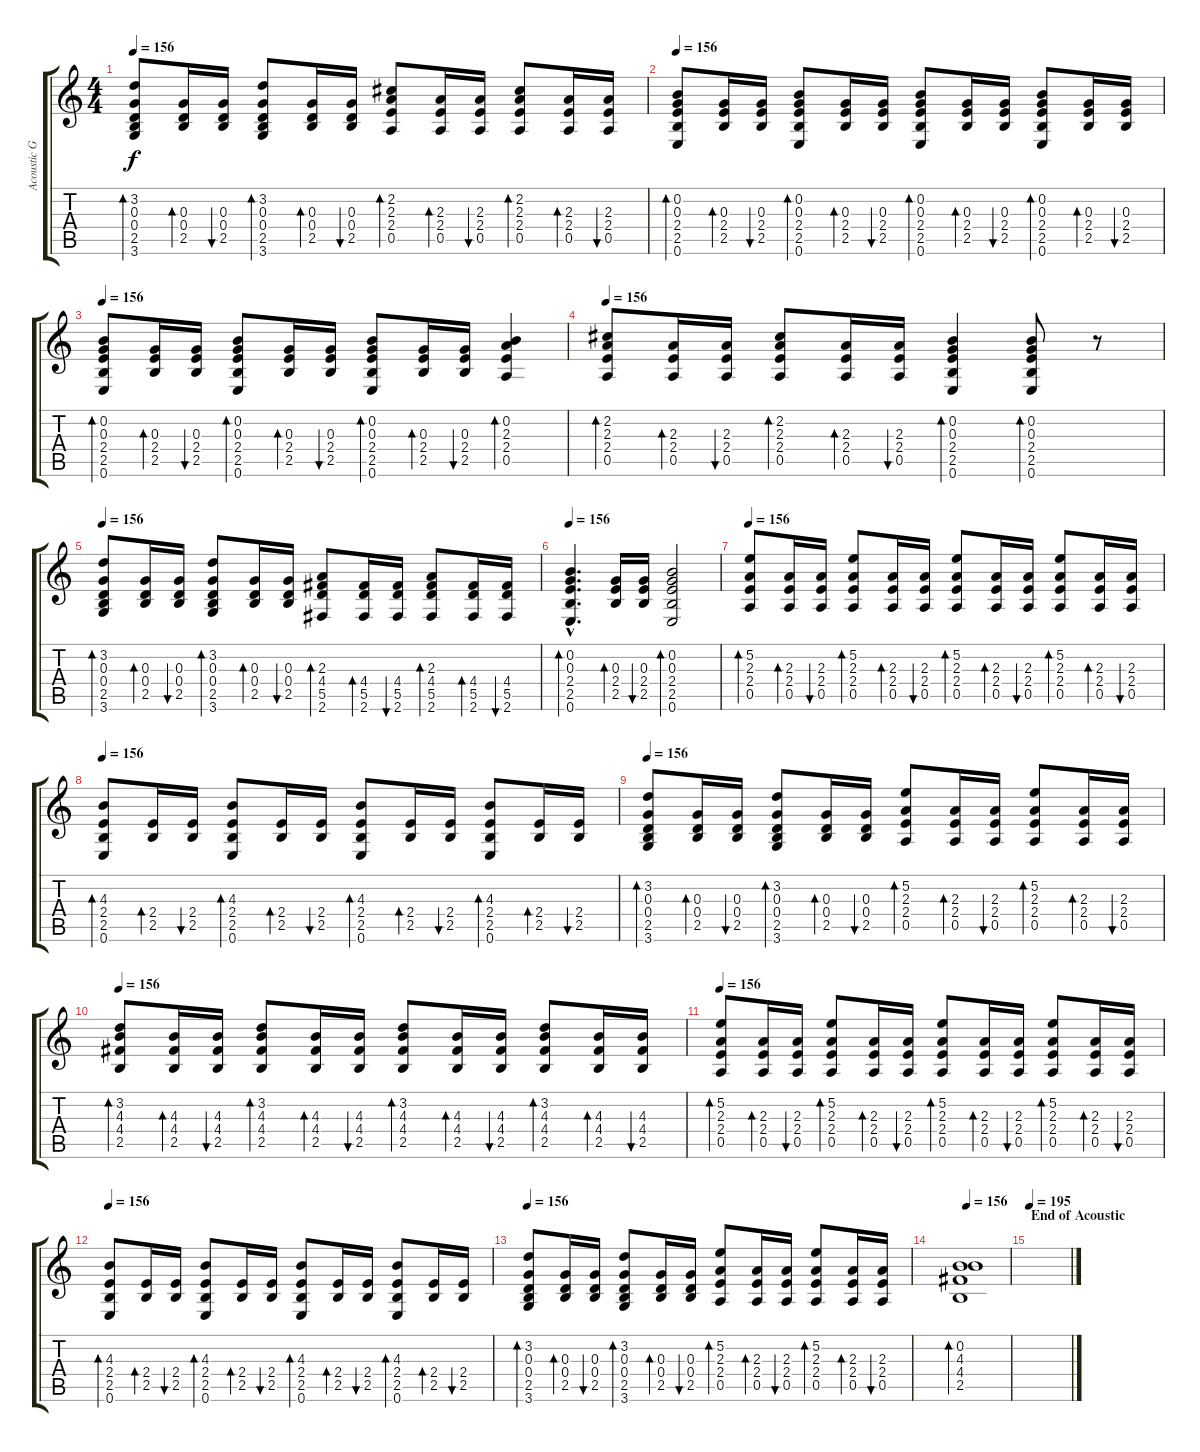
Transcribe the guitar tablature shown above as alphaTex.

\track ("Acoustic Guitar 1" "Acoustic G") {instrument acousticguitarsteel}
\staff {score tabs}
\tuning (E4 B3 G3 D3 A2 E2) {hide}
\ts (4 4)
\tempo 156
\clef g2
\ks c
(3.2 0.3 0.4 2.5 3.6).8{bd 120 dy f} (0.3 0.4 2.5).16{bd 120} (0.3 0.4 2.5).16{bu 120} (3.2 0.3 0.4 2.5 3.6).8{bd 120} (0.3 0.4 2.5).16{bd 120} (0.3 0.4 2.5).16{bu 120} (2.2 2.3 2.4 0.5).8{bd 120} (2.3 2.4 0.5).16{bd 120} (2.3 2.4 0.5).16{bu 120} (2.2 2.3 2.4 0.5).8{bd 120} (2.3 2.4 0.5).16{bd 120} (2.3 2.4 0.5).16{bu 120} |
\tempo 156
(0.2 0.3 2.4 2.5 0.6).8{bd 120} (0.3 2.4 2.5).16{bd 120} (0.3 2.4 2.5).16{bu 120} (0.2 0.3 2.4 2.5 0.6).8{bd 120} (0.3 2.4 2.5).16{bd 120} (0.3 2.4 2.5).16{bu 120} (0.2 0.3 2.4 2.5 0.6).8{bd 120} (0.3 2.4 2.5).16{bd 120} (0.3 2.4 2.5).16{bu 120} (0.2 0.3 2.4 2.5 0.6).8{bd 120} (0.3 2.4 2.5).16{bd 120} (0.3 2.4 2.5).16{bu 120} |
\tempo 156
(0.2 0.3 2.4 2.5 0.6).8{bd 120} (0.3 2.4 2.5).16{bd 120} (0.3 2.4 2.5).16{bu 120} (0.2 0.3 2.4 2.5 0.6).8{bd 120} (0.3 2.4 2.5).16{bd 120} (0.3 2.4 2.5).16{bu 120} (0.2 0.3 2.4 2.5 0.6).8{bd 120} (0.3 2.4 2.5).16{bd 120} (0.3 2.4 2.5).16{bu 120} (0.2 2.3 2.4 0.5).4{bd 120} |
\tempo 156
(2.2 2.3 2.4 0.5).8{bd 120} (2.3 2.4 0.5).16{bd 120} (2.3 2.4 0.5).16{bu 120} (2.2 2.3 2.4 0.5).8{bd 120} (2.3 2.4 0.5).16{bd 120} (2.3 2.4 0.5).16{bu 120} (0.2 0.3 2.4 2.5 0.6).4{bd 120} (0.2 0.3 2.4 2.5 0.6).8{bd 60} r.8 |
\tempo 156
(3.2 0.3 0.4 2.5 3.6).8{bd 120} (0.3 0.4 2.5).16{bd 120} (0.3 0.4 2.5).16{bu 120} (3.2 0.3 0.4 2.5 3.6).8{bd 120} (0.3 0.4 2.5).16{bd 120} (0.3 0.4 2.5).16{bu 120} (2.3 4.4 5.5 2.6).8{bd 120} (4.4 5.5 2.6).16{bd 120} (4.4 5.5 2.6).16{bu 120} (2.3 4.4 5.5 2.6).8{bd 120} (4.4 5.5 2.6).16{bd 120} (4.4 5.5 2.6).16{bu 120} |
\tempo 156
(0.2{hac} 0.3{hac} 2.4{hac} 2.5{hac} 0.6{hac}).4{d bd 120} (0.3 2.4 2.5).16{bd 120} (0.3 2.4 2.5).16{bu 120} (0.2 0.3 2.4 2.5 0.6).2{bd 120} |
\tempo 156
(5.2 2.3 2.4 0.5).8{bd 120} (2.3 2.4 0.5).16{bd 120} (2.3 2.4 0.5).16{bu 120} (5.2 2.3 2.4 0.5).8{bd 120} (2.3 2.4 0.5).16{bd 120} (2.3 2.4 0.5).16{bu 120} (5.2 2.3 2.4 0.5).8{bd 120} (2.3 2.4 0.5).16{bd 120} (2.3 2.4 0.5).16{bu 120} (5.2 2.3 2.4 0.5).8{bd 120} (2.3 2.4 0.5).16{bd 120} (2.3 2.4 0.5).16{bu 120} |
\tempo 156
(4.3 2.4 2.5 0.6).8{bd 120} (2.4 2.5).16{bd 120} (2.4 2.5).16{bu 120} (4.3 2.4 2.5 0.6).8{bd 120} (2.4 2.5).16{bd 120} (2.4 2.5).16{bu 120} (4.3 2.4 2.5 0.6).8{bd 120} (2.4 2.5).16{bd 120} (2.4 2.5).16{bu 120} (4.3 2.4 2.5 0.6).8{bd 120} (2.4 2.5).16{bd 120} (2.4 2.5).16{bu 120} |
\tempo 156
(3.2 0.3 0.4 2.5 3.6).8{bd 120} (0.3 0.4 2.5).16{bd 120} (0.3 0.4 2.5).16{bu 120} (3.2 0.3 0.4 2.5 3.6).8{bd 120} (0.3 0.4 2.5).16{bd 120} (0.3 0.4 2.5).16{bu 120} (5.2 2.3 2.4 0.5).8{bd 120} (2.3 2.4 0.5).16{bd 120} (2.3 2.4 0.5).16{bu 120} (5.2 2.3 2.4 0.5).8{bd 120} (2.3 2.4 0.5).16{bd 120} (2.3 2.4 0.5).16{bu 120} |
\tempo 156
(3.2 4.3 4.4 2.5).8{bd 120} (4.3 4.4 2.5).16{bd 120} (4.3 4.4 2.5).16{bu 120} (3.2 4.3 4.4 2.5).8{bd 120} (4.3 4.4 2.5).16{bd 120} (4.3 4.4 2.5).16{bu 120} (3.2 4.3 4.4 2.5).8{bd 120} (4.3 4.4 2.5).16{bd 120} (4.3 4.4 2.5).16{bu 120} (3.2 4.3 4.4 2.5).8{bd 120} (4.3 4.4 2.5).16{bd 120} (4.3 4.4 2.5).16{bu 120} |
\tempo 156
(5.2 2.3 2.4 0.5).8{bd 120} (2.3 2.4 0.5).16{bd 120} (2.3 2.4 0.5).16{bu 120} (5.2 2.3 2.4 0.5).8{bd 120} (2.3 2.4 0.5).16{bd 120} (2.3 2.4 0.5).16{bu 120} (5.2 2.3 2.4 0.5).8{bd 120} (2.3 2.4 0.5).16{bd 120} (2.3 2.4 0.5).16{bu 120} (5.2 2.3 2.4 0.5).8{bd 120} (2.3 2.4 0.5).16{bd 120} (2.3 2.4 0.5).16{bu 120} |
\tempo 156
(4.3 2.4 2.5 0.6).8{bd 120} (2.4 2.5).16{bd 120} (2.4 2.5).16{bu 120} (4.3 2.4 2.5 0.6).8{bd 120} (2.4 2.5).16{bd 120} (2.4 2.5).16{bu 120} (4.3 2.4 2.5 0.6).8{bd 120} (2.4 2.5).16{bd 120} (2.4 2.5).16{bu 120} (4.3 2.4 2.5 0.6).8{bd 120} (2.4 2.5).16{bd 120} (2.4 2.5).16{bu 120} |
\tempo 156
(3.2 0.3 0.4 2.5 3.6).8{bd 120} (0.3 0.4 2.5).16{bd 120} (0.3 0.4 2.5).16{bu 120} (3.2 0.3 0.4 2.5 3.6).8{bd 120} (0.3 0.4 2.5).16{bd 120} (0.3 0.4 2.5).16{bu 120} (5.2 2.3 2.4 0.5).8{bd 120} (2.3 2.4 0.5).16{bd 120} (2.3 2.4 0.5).16{bu 120} (5.2 2.3 2.4 0.5).8{bd 120} (2.3 2.4 0.5).16{bd 120} (2.3 2.4 0.5).16{bu 120} |
\tempo 156
(0.2 4.3 4.4 2.5).1{bd 240} |
\section ("" "End of Acoustic")
\tempo 195
